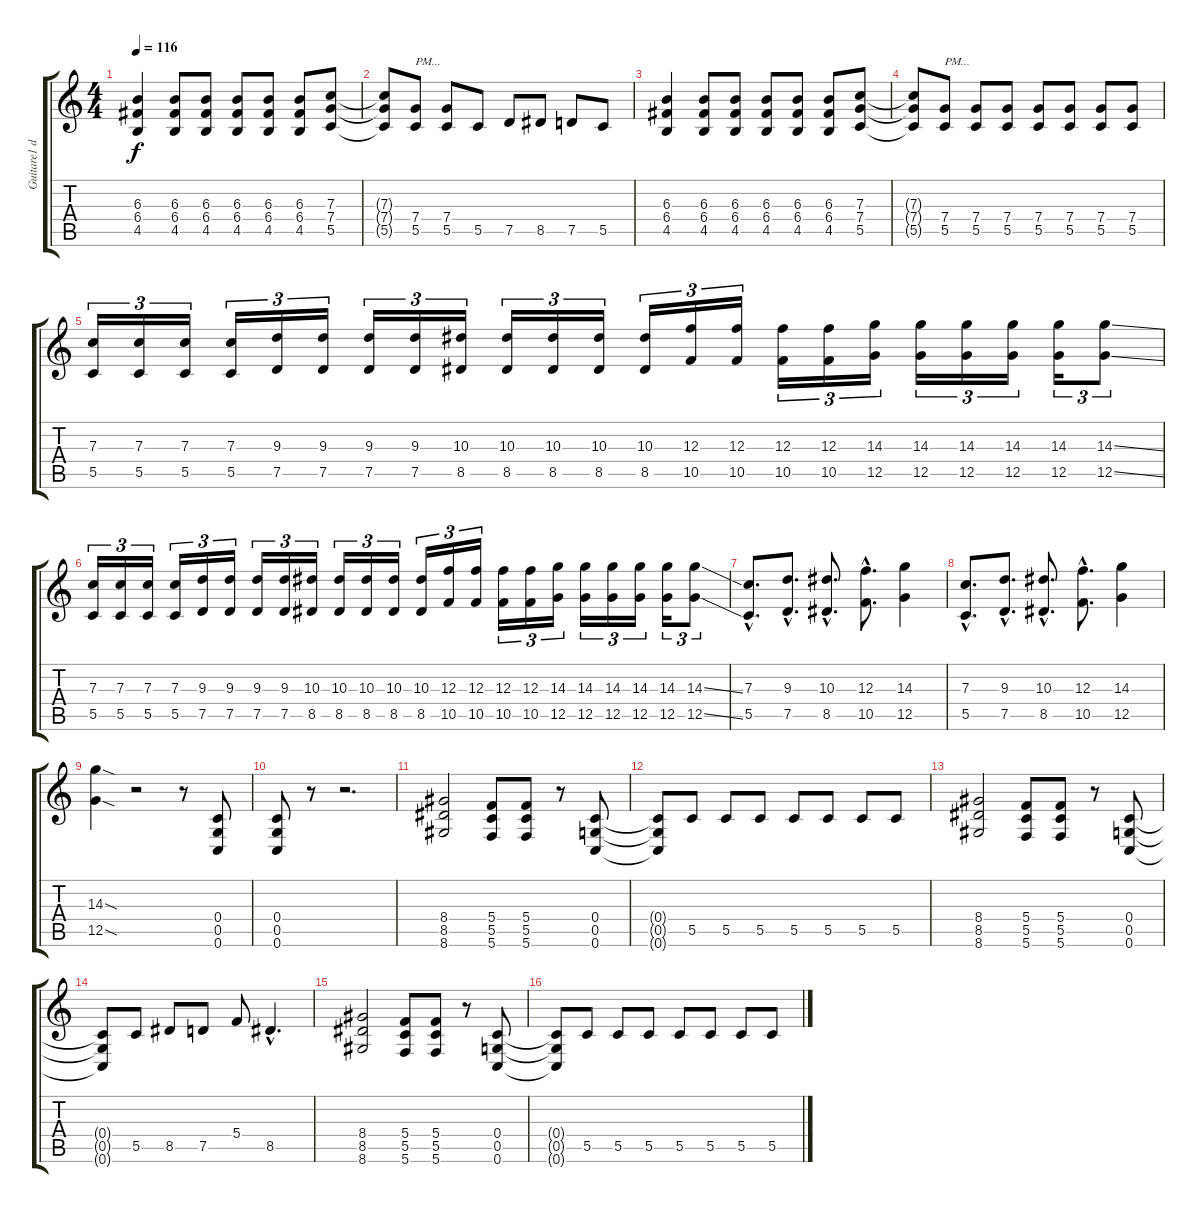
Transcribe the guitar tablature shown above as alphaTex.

\track ("Guitare1 dr-C" "Guitare1 d") {instrument distortionguitar}
\staff {score tabs}
\tuning (D4 A3 F3 C3 G2 C2) {hide}
\ts (4 4)
\tempo 116
\clef g2
\ks c
(6.3 6.4 4.5).4{dy f} (6.3 6.4 4.5).8 (6.3 6.4 4.5).8 (6.3 6.4 4.5).8 (6.3 6.4 4.5).8 (6.3 6.4 4.5).8 (7.3 7.4 5.5).8 |
(7.3{t} 7.4{t} 5.5{t}).8 (7.4 5.5).8{txt "PM..."} (7.4 5.5).8 5.5.8 7.5.8 8.5.8 7.5.8 5.5.8 |
(6.3 6.4 4.5).4 (6.3 6.4 4.5).8 (6.3 6.4 4.5).8 (6.3 6.4 4.5).8 (6.3 6.4 4.5).8 (6.3 6.4 4.5).8 (7.3 7.4 5.5).8 |
(7.3{t} 7.4{t} 5.5{t}).8 (7.4 5.5).8{txt "PM..."} (7.4 5.5).8 (7.4 5.5).8 (7.4 5.5).8 (7.4 5.5).8 (7.4 5.5).8 (7.4 5.5).8 |
(7.3 5.5).16{tu (3 2)} (7.3 5.5).16{tu (3 2)} (7.3 5.5).16{tu (3 2)} (7.3 5.5).16{tu (3 2)} (9.3 7.5).16{tu (3 2)} (9.3 7.5).16{tu (3 2)} (9.3 7.5).16{tu (3 2)} (9.3 7.5).16{tu (3 2)} (10.3 8.5).16{tu (3 2)} (10.3 8.5).16{tu (3 2)} (10.3 8.5).16{tu (3 2)} (10.3 8.5).16{tu (3 2)} (10.3 8.5).16{tu (3 2)} (12.3 10.5).16{tu (3 2)} (12.3 10.5).16{tu (3 2)} (12.3 10.5).16{tu (3 2)} (12.3 10.5).16{tu (3 2)} (14.3 12.5).16{tu (3 2)} (14.3 12.5).16{tu (3 2)} (14.3 12.5).16{tu (3 2)} (14.3 12.5).16{tu (3 2)} (14.3 12.5).16{tu (3 2)} (14.3{ss} 12.5{ss}).8{tu (3 2)} |
(7.3 5.5).16{tu (3 2)} (7.3 5.5).16{tu (3 2)} (7.3 5.5).16{tu (3 2)} (7.3 5.5).16{tu (3 2)} (9.3 7.5).16{tu (3 2)} (9.3 7.5).16{tu (3 2)} (9.3 7.5).16{tu (3 2)} (9.3 7.5).16{tu (3 2)} (10.3 8.5).16{tu (3 2)} (10.3 8.5).16{tu (3 2)} (10.3 8.5).16{tu (3 2)} (10.3 8.5).16{tu (3 2)} (10.3 8.5).16{tu (3 2)} (12.3 10.5).16{tu (3 2)} (12.3 10.5).16{tu (3 2)} (12.3 10.5).16{tu (3 2)} (12.3 10.5).16{tu (3 2)} (14.3 12.5).16{tu (3 2)} (14.3 12.5).16{tu (3 2)} (14.3 12.5).16{tu (3 2)} (14.3 12.5).16{tu (3 2)} (14.3 12.5).16{tu (3 2)} (14.3{ss} 12.5{ss}).8{tu (3 2)} |
(7.3{hac} 5.5{hac}).8{d} (9.3{hac} 7.5{hac}).8{d} (10.3{hac} 8.5{hac}).8{d} (12.3{hac} 10.5{hac}).8{d} (14.3 12.5).4 |
(7.3{hac} 5.5{hac}).8{d} (9.3{hac} 7.5{hac}).8{d} (10.3{hac} 8.5{hac}).8{d} (12.3{hac} 10.5{hac}).8{d} (14.3 12.5).4 |
(14.3{sod} 12.5{sod}).4 r.2 r.8 (0.4 0.5 0.6).8 |
(0.4 0.5 0.6).8 r.8 r.2{d} |
(8.4 8.5 8.6).2 (5.4 5.5 5.6).8 (5.4 5.5 5.6).8 r.8 (0.4 0.5 0.6).8 |
(0.4{t} 0.5{t} 0.6{t}).8 5.5.8 5.5.8 5.5.8 5.5.8 5.5.8 5.5.8 5.5.8 |
(8.4 8.5 8.6).2 (5.4 5.5 5.6).8 (5.4 5.5 5.6).8 r.8 (0.4 0.5 0.6).8 |
(0.4{t} 0.5{t} 0.6{t}).8 5.5.8 8.5.8 7.5.8 5.4.8 8.5{hac}.4{d} |
(8.4 8.5 8.6).2 (5.4 5.5 5.6).8 (5.4 5.5 5.6).8 r.8 (0.4 0.5 0.6).8 |
(0.4{t} 0.5{t} 0.6{t}).8 5.5.8 5.5.8 5.5.8 5.5.8 5.5.8 5.5.8 5.5.8
